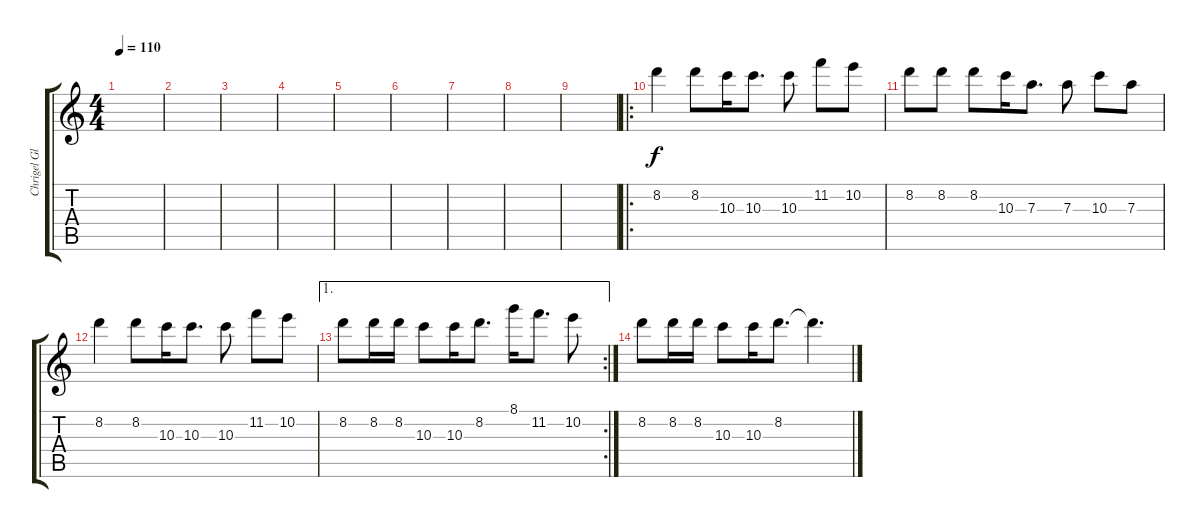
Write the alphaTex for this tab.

\track ("Chrigel Glanzmann" "Chrigel Gl") {instrument piccolo}
\staff {score tabs}
\tuning (B5 Gb5 D5 A4 E4 B3) {hide}
\ts (4 4)
\tempo 110
\clef g2
\ks c
|
|
|
|
|
|
|
|
|
\ro
8.2.4 8.2.8 10.3.16 10.3.8{d} 10.3.8 11.2.8 10.2.8 |
8.2.8 8.2.8 8.2.8 10.3.16 7.3.8{d} 7.3.8 10.3.8 7.3.8 |
8.2.4 8.2.8 10.3.16 10.3.8{d} 10.3.8 11.2.8 10.2.8 |
\ae 1
\rc 2
8.2.8 8.2.16 8.2.16 10.3.8 10.3.16 8.2.8{d} 8.1.16 11.2.8{d} 10.2.8 |
8.2.8 8.2.16 8.2.16 10.3.8 10.3.16 8.2.8{d} 8.2{t}.4{d}
